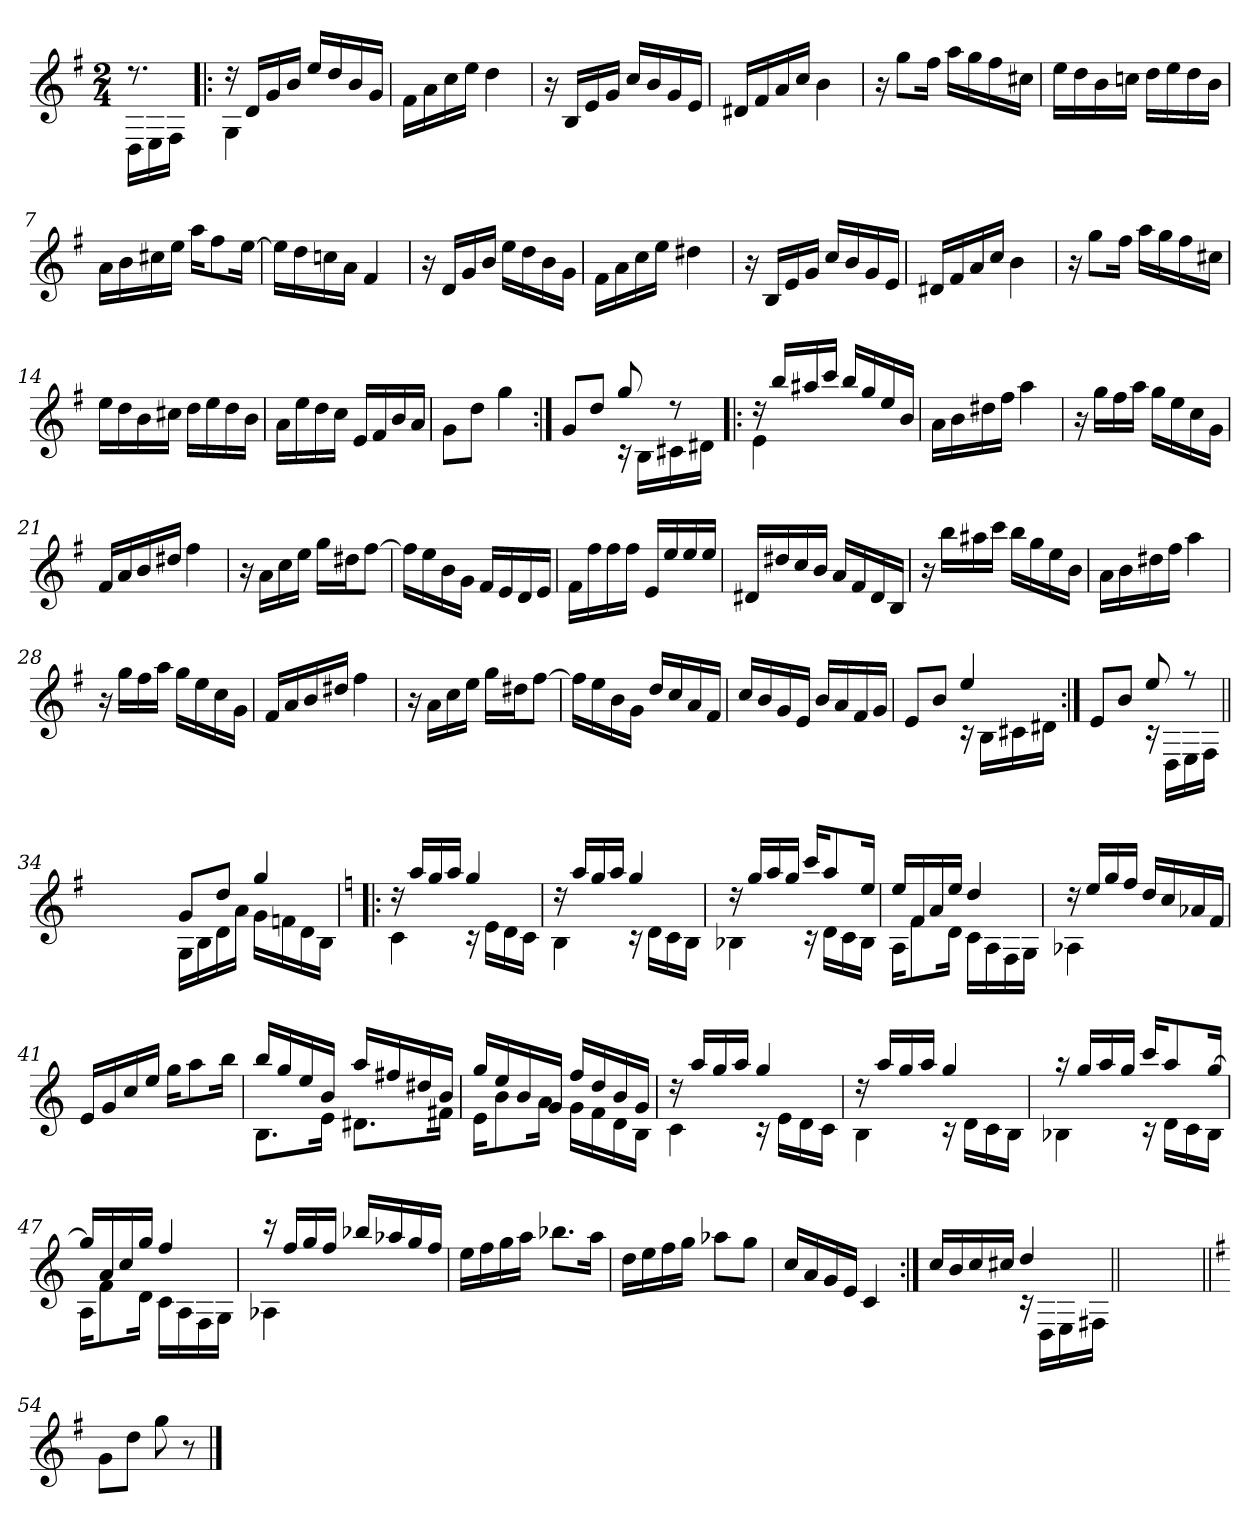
**kern
*part1
*staff1
*clefG2
*k[f#]
*G:
*M2/4
=
*^
8.rdd	16D\LL
.	16E\
.	16F#\JJ
=1!|:	=1!|:
16rdd	4G\
16d/LL	.
16g/	.
16b/JJ	.
16ee/LL	4ryy
16dd/	.
16b/	.
16g/JJ	.
*v	*v
=2
16f#\LL
16a\
16cc\
16ee\JJ
4dd\
=3
16r
16B/LL
16e/
16g/JJ
16cc/LL
16b/
16g/
16e/JJ
!!LO:LB:g=z
=4
16d#X/LL
16f#/
16a/
16cc/JJ
4b\
=5
16r
8gg\L
16ff#\Jk
16aa\LL
16gg\
16ff#\
16cc#X\JJ
=6
16ee\LL
16dd\
16b\
16ccn\JJ
16dd\LL
16ee\
16dd\
16b\JJ
=7
16a\LL
16b\
16cc#X\
16ee\JJ
16aa\KL
8ff#\
[>16ee\Jk
!!LO:LB:g=z
=8
16ee\LL]
16dd\
16ccn\
16a\JJ
4f#/
=9
16r
16d/LL
16g/
16b/JJ
16ee\LL
16dd\
16b\
16g\JJ
=10
16f#\LL
16a\
16cc\
16ee\JJ
4dd#X\
=11
16r
16B/LL
16e/
16g/JJ
16cc/LL
16b/
16g/
16e/JJ
!!LO:LB:g=z
=12
16d#X/LL
16f#/
16a/
16cc/JJ
4b\
=13
16r
8gg\L
16ff#\Jk
16aa\LL
16gg\
16ff#\
16cc#X\JJ
=14
16ee\LL
16dd\
16b\
16cc#X\JJ
16dd\LL
16ee\
16dd\
16b\JJ
=15
16a\LL
16ee\
16dd\
16cc\JJ
16e/LL
16f#/
16b/
16a/JJ
!!LO:LB:g=z
=16
8g\L
8dd\J
4gg\
=17:|!
*^
8g/L	4ryy
8dd/J	.
8gg/	16rc
.	16B\LL
8rdd	16c#X\
.	16d#X\JJ
=18!|:	=18!|:
16rdd	4e\
16bb/LL	.
16aa#X/	.
16ccc/JJ	.
16bb/LL	4ryy
16gg/	.
16ee/	.
16b/JJ	.
*v	*v
=19
16a\LL
16b\
16dd#X\
16ff#\JJ
4aa\
!!LO:LB:g=z
=20
16r
16gg\LL
16ff#\
16aa\JJ
16gg\LL
16ee\
16cc\
16g\JJ
=21
16f#/LL
16a/
16b/
16dd#X/JJ
4ff#\
=22
16r
16a\LL
16cc\
16ee\JJ
16gg\LL
16dd#X\J
[>8ff#\J
=23
16ff#\LL]
16ee\
16b\
16g\JJ
16f#/LL
16e/
16d/
16e/JJ
!!LO:LB:g=z
=24
16f#\LL
16ff#\
16ff#\
16ff#\JJ
16e/LL
16ee/
16ee/
16ee/JJ
=25
16d#X/LL
16dd#X/
16cc/
16b/JJ
16a/LL
16f#/
16d#/
16B/JJ
=26
16r
16bb\LL
16aa#X\
16ccc\JJ
16bb\LL
16gg\
16ee\
16b\JJ
=27
16a\LL
16b\
16dd#X\
16ff#\JJ
4aa\
!!LO:LB:g=z
=28
16r
16gg\LL
16ff#\
16aa\JJ
16gg\LL
16ee\
16cc\
16g\JJ
=29
16f#/LL
16a/
16b/
16dd#X/JJ
4ff#\
=30
16r
16a\LL
16cc\
16ee\JJ
16gg\LL
16dd#X\J
[>8ff#\J
=31
16ff#\LL]
16ee\
16b\
16g\JJ
16dd/LL
16cc/
16a/
16f#/JJ
!!LO:LB:g=z
=32
16cc/LL
16b/
16g/
16e/JJ
16b/LL
16a/
16f#/
16g/JJ
=33
*^
8e/L	4ryy
8b/J	.
4ee/	16rc
.	16B\LL
.	16c#X\
.	16d#X\JJ
=34:|!	=34:|!
8e/L	4ryy
8b/J	.
8ee/	16rc
.	16D\LL
8rff	16E\
.	16F#\JJ
*v	*v
=34X1||
*stria0
2ryy
!!LO:PB:g=z
=35-
*stria5
*^
8g/L	16G\LL
.	16B\
8dd/J	16d\
.	16a\JJ
4gg/	16g\LL
.	16fn\
.	16d\
.	16B\JJ
=36!|:	=36!|:
*k[]	*
*C:	*
16rdd	4c\
16aa/LL	.
16gg/	.
16aa/JJ	.
4gg/	16rc
.	16e\LL
.	16d\
.	16c\JJ
=37	=37
16rdd	4B\
16aa/LL	.
16gg/	.
16aa/JJ	.
4gg/	16rc
.	16d\LL
.	16c\
.	16B\JJ
=38	=38
16rdd	4B-X\
16gg/LL	.
16aa/	.
16gg/JJ	.
16ccc/KL	16rc
8aa/	16d\LL
.	16c\
16ee/Jk	16B-\JJ
!!LO:LB:g=z	!!
=39	=39
16ee/LL	16A\KL
16f/	8f\
16a/	.
16ee/JJ	16d\Jk
4dd/	16c\LL
.	16A\
.	16F\
.	16G\JJ
=40	=40
16rdd	4A-X\
16ee/LL	.
16gg/	.
16ff/JJ	.
16dd/LL	4ryy
16cc/	.
16a-X/	.
16f/JJ	.
*v	*v
=41
16e/LL
16g/
16cc/
16ee/JJ
16gg\KL
8aa\
16bb\Jk
=42
*^
16bb/LL	8.B\L
16gg/	.
16ee/	.
16b/JJ	16e\Jk
16aa/LL	8.d#X\L
16ff#X/	.
16dd#X/	.
16b/JJ	16f#X\Jk
!!LO:LB:g=z	!!
=43	=43
16gg/LL	16e\KL
16ee/	8b\
16b/	.
16g/JJ	16a\Jk
16ff/LL	16g\LL
16dd/	16f\
16b/	16d\
16g/JJ	16B\JJ
=44	=44
16rdd	4c\
16aa/LL	.
16gg/	.
16aa/JJ	.
4gg/	16rc
.	16e\LL
.	16d\
.	16c\JJ
=45	=45
16rdd	4B\
16aa/LL	.
16gg/	.
16aa/JJ	.
4gg/	16rc
.	16d\LL
.	16c\
.	16B\JJ
=46	=46
16raa	4B-X\
16gg/LL	.
16aa/	.
16gg/JJ	.
16ccc/KL	16rc
8aa/	16d\LL
.	16c\
[>16gg/Jk	16B-\JJ
!!LO:LB:g=z	!!
=47	=47
16gg/LL]	16A\KL
16a/	8f\
16cc/	.
16gg/JJ	16d\Jk
4ff/	16c\LL
.	16A\
.	16F\
.	16G\JJ
=48	=48
16rbb	4A-X\
16ff/LL	.
16gg/	.
16ff/JJ	.
16bb-X/LL	4ryy
16aa-X/	.
16gg/	.
16ff/JJ	.
*v	*v
=49
16ee\LL
16ff\
16gg\
16aa\JJ
8.bb-\L
16aa\Jk
=50
16dd\LL
16ee\
16ff\
16gg\JJ
8aa-X\L
8gg\J
!!LO:LB:g=z
=51
16cc/LL
16a/
16g/
16e/JJ
4c/
=52:|!
*^
16cc/LL	4ryy
16b/	.
16cc/	.
16cc#X/JJ	.
4dd/	16rc
.	16D\LL
.	16E\
.	16F#X\JJ
*v	*v
=53||
*stria0
2ryy
=54||
*stria5
*k[f#]
*G:
8g\L
8dd\J
8gg\
8r
==
*-
